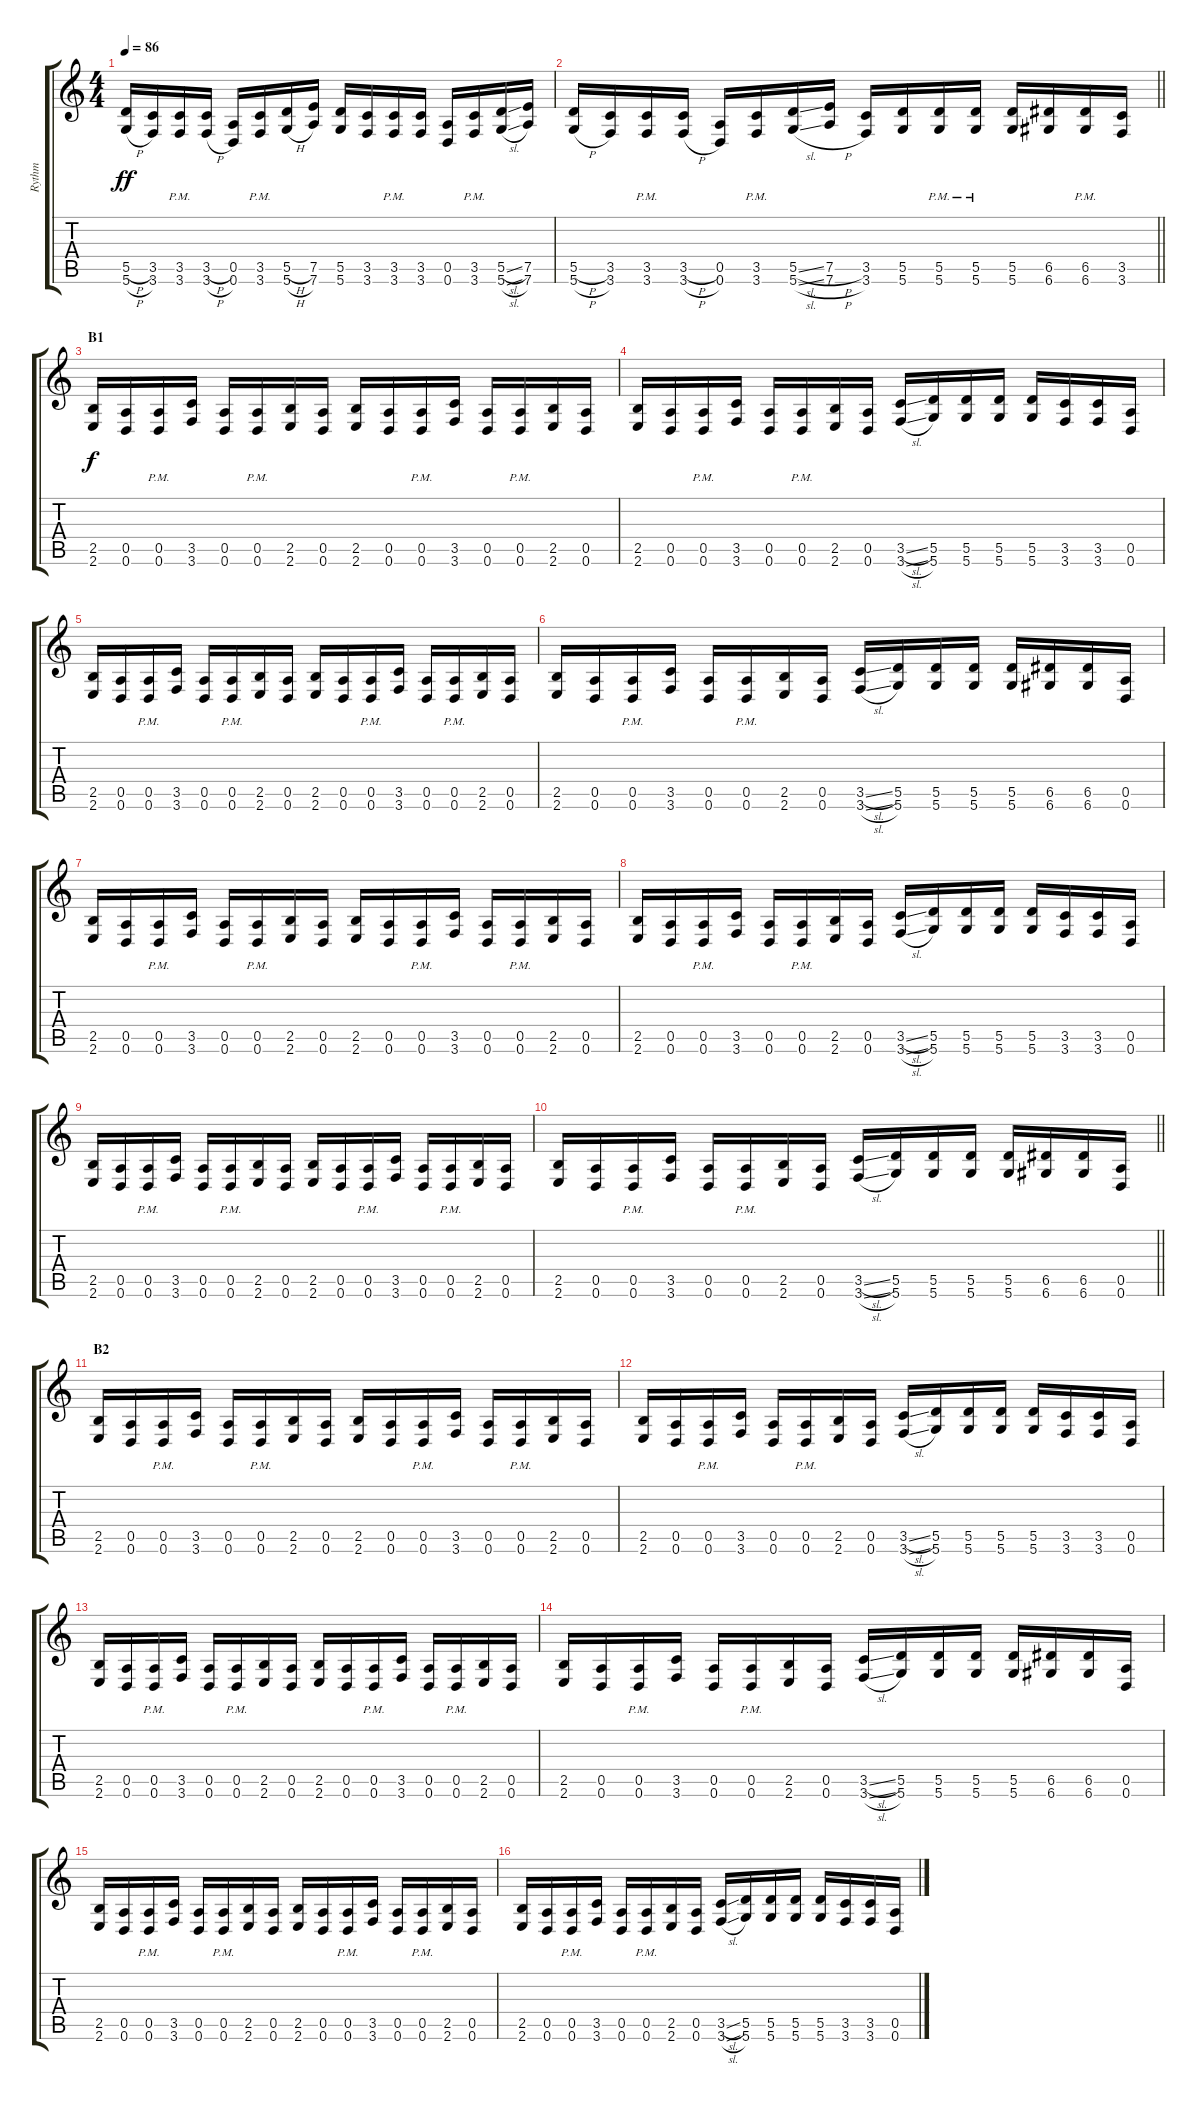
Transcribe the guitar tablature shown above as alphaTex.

\track ("Rythm" "Rythm") {instrument overdrivenguitar}
\staff {score tabs}
\tuning (E4 B3 G3 D3 A2 D2) {hide}
\ts (4 4)
\tempo 86
\clef g2
\ks c
(5.5{h} 5.6{h}).16{dy ff} (3.5 3.6).16 (3.5{pm} 3.6{pm}).16 (3.5{h} 3.6{h}).16 (0.5 0.6).16 (3.5{pm} 3.6).16 (5.5{h} 5.6{h}).16 (7.5 7.6).16 (5.5 5.6).16 (3.5 3.6).16 (3.5{pm} 3.6{pm}).16 (3.5 3.6).16 (0.5 0.6).16 (3.5{pm} 3.6{pm}).16 (5.5{sl} 5.6{sl}).16 (7.5 7.6).16 |
\barLineRight lightlight
(5.5{h} 5.6{h}).16 (3.5 3.6).16 (3.5{pm} 3.6{pm}).16 (3.5{h} 3.6{h}).16 (0.5 0.6).16 (3.5{pm} 3.6).16 (5.5{sl} 5.6{sl}).16 (7.5{h} 7.6{h}).16 (3.5 3.6).16 (5.5 5.6).16 (5.5{pm} 5.6{pm}).16 (5.5{pm} 5.6{pm}).16 (5.5 5.6).16 (6.5 6.6).16 (6.5{pm} 6.6{pm}).16 (3.5 3.6).16 |
\section ("" "B1")
(2.5 2.6).16{dy f} (0.5 0.6).16 (0.5{pm} 0.6{pm}).16 (3.5 3.6).16 (0.5 0.6).16 (0.5{pm} 0.6{pm}).16 (2.5 2.6).16 (0.5 0.6).16 (2.5 2.6).16 (0.5 0.6).16 (0.5{pm} 0.6{pm}).16 (3.5 3.6).16 (0.5 0.6).16 (0.5{pm} 0.6{pm}).16 (2.5 2.6).16 (0.5 0.6).16 |
(2.5 2.6).16 (0.5 0.6).16 (0.5{pm} 0.6{pm}).16 (3.5 3.6).16 (0.5 0.6).16 (0.5{pm} 0.6{pm}).16 (2.5 2.6).16 (0.5 0.6).16 (3.5{sl} 3.6{sl}).16 (5.5 5.6).16 (5.5 5.6).16 (5.5 5.6).16 (5.5 5.6).16 (3.5 3.6).16 (3.5 3.6).16 (0.5 0.6).16 |
(2.5 2.6).16 (0.5 0.6).16 (0.5{pm} 0.6{pm}).16 (3.5 3.6).16 (0.5 0.6).16 (0.5{pm} 0.6{pm}).16 (2.5 2.6).16 (0.5 0.6).16 (2.5 2.6).16 (0.5 0.6).16 (0.5{pm} 0.6{pm}).16 (3.5 3.6).16 (0.5 0.6).16 (0.5{pm} 0.6{pm}).16 (2.5 2.6).16 (0.5 0.6).16 |
(2.5 2.6).16 (0.5 0.6).16 (0.5{pm} 0.6{pm}).16 (3.5 3.6).16 (0.5 0.6).16 (0.5{pm} 0.6{pm}).16 (2.5 2.6).16 (0.5 0.6).16 (3.5{sl} 3.6{sl}).16 (5.5 5.6).16 (5.5 5.6).16 (5.5 5.6).16 (5.5 5.6).16 (6.5 6.6).16 (6.5 6.6).16 (0.5 0.6).16 |
(2.5 2.6).16 (0.5 0.6).16 (0.5{pm} 0.6{pm}).16 (3.5 3.6).16 (0.5 0.6).16 (0.5{pm} 0.6{pm}).16 (2.5 2.6).16 (0.5 0.6).16 (2.5 2.6).16 (0.5 0.6).16 (0.5{pm} 0.6{pm}).16 (3.5 3.6).16 (0.5 0.6).16 (0.5{pm} 0.6{pm}).16 (2.5 2.6).16 (0.5 0.6).16 |
(2.5 2.6).16 (0.5 0.6).16 (0.5{pm} 0.6{pm}).16 (3.5 3.6).16 (0.5 0.6).16 (0.5{pm} 0.6{pm}).16 (2.5 2.6).16 (0.5 0.6).16 (3.5{sl} 3.6{sl}).16 (5.5 5.6).16 (5.5 5.6).16 (5.5 5.6).16 (5.5 5.6).16 (3.5 3.6).16 (3.5 3.6).16 (0.5 0.6).16 |
(2.5 2.6).16 (0.5 0.6).16 (0.5{pm} 0.6{pm}).16 (3.5 3.6).16 (0.5 0.6).16 (0.5{pm} 0.6{pm}).16 (2.5 2.6).16 (0.5 0.6).16 (2.5 2.6).16 (0.5 0.6).16 (0.5{pm} 0.6{pm}).16 (3.5 3.6).16 (0.5 0.6).16 (0.5{pm} 0.6{pm}).16 (2.5 2.6).16 (0.5 0.6).16 |
\barLineRight lightlight
(2.5 2.6).16 (0.5 0.6).16 (0.5{pm} 0.6{pm}).16 (3.5 3.6).16 (0.5 0.6).16 (0.5{pm} 0.6{pm}).16 (2.5 2.6).16 (0.5 0.6).16 (3.5{sl} 3.6{sl}).16 (5.5 5.6).16 (5.5 5.6).16 (5.5 5.6).16 (5.5 5.6).16 (6.5 6.6).16 (6.5 6.6).16 (0.5 0.6).16 |
\section ("" "B2")
(2.5 2.6).16 (0.5 0.6).16 (0.5{pm} 0.6{pm}).16 (3.5 3.6).16 (0.5 0.6).16 (0.5{pm} 0.6{pm}).16 (2.5 2.6).16 (0.5 0.6).16 (2.5 2.6).16 (0.5 0.6).16 (0.5{pm} 0.6{pm}).16 (3.5 3.6).16 (0.5 0.6).16 (0.5{pm} 0.6{pm}).16 (2.5 2.6).16 (0.5 0.6).16 |
(2.5 2.6).16 (0.5 0.6).16 (0.5{pm} 0.6{pm}).16 (3.5 3.6).16 (0.5 0.6).16 (0.5{pm} 0.6{pm}).16 (2.5 2.6).16 (0.5 0.6).16 (3.5{sl} 3.6{sl}).16 (5.5 5.6).16 (5.5 5.6).16 (5.5 5.6).16 (5.5 5.6).16 (3.5 3.6).16 (3.5 3.6).16 (0.5 0.6).16 |
(2.5 2.6).16 (0.5 0.6).16 (0.5{pm} 0.6{pm}).16 (3.5 3.6).16 (0.5 0.6).16 (0.5{pm} 0.6{pm}).16 (2.5 2.6).16 (0.5 0.6).16 (2.5 2.6).16 (0.5 0.6).16 (0.5{pm} 0.6{pm}).16 (3.5 3.6).16 (0.5 0.6).16 (0.5{pm} 0.6{pm}).16 (2.5 2.6).16 (0.5 0.6).16 |
(2.5 2.6).16 (0.5 0.6).16 (0.5{pm} 0.6{pm}).16 (3.5 3.6).16 (0.5 0.6).16 (0.5{pm} 0.6{pm}).16 (2.5 2.6).16 (0.5 0.6).16 (3.5{sl} 3.6{sl}).16 (5.5 5.6).16 (5.5 5.6).16 (5.5 5.6).16 (5.5 5.6).16 (6.5 6.6).16 (6.5 6.6).16 (0.5 0.6).16 |
(2.5 2.6).16 (0.5 0.6).16 (0.5{pm} 0.6{pm}).16 (3.5 3.6).16 (0.5 0.6).16 (0.5{pm} 0.6{pm}).16 (2.5 2.6).16 (0.5 0.6).16 (2.5 2.6).16 (0.5 0.6).16 (0.5{pm} 0.6{pm}).16 (3.5 3.6).16 (0.5 0.6).16 (0.5{pm} 0.6{pm}).16 (2.5 2.6).16 (0.5 0.6).16 |
(2.5 2.6).16 (0.5 0.6).16 (0.5{pm} 0.6{pm}).16 (3.5 3.6).16 (0.5 0.6).16 (0.5{pm} 0.6{pm}).16 (2.5 2.6).16 (0.5 0.6).16 (3.5{sl} 3.6{sl}).16 (5.5 5.6).16 (5.5 5.6).16 (5.5 5.6).16 (5.5 5.6).16 (3.5 3.6).16 (3.5 3.6).16 (0.5 0.6).16
